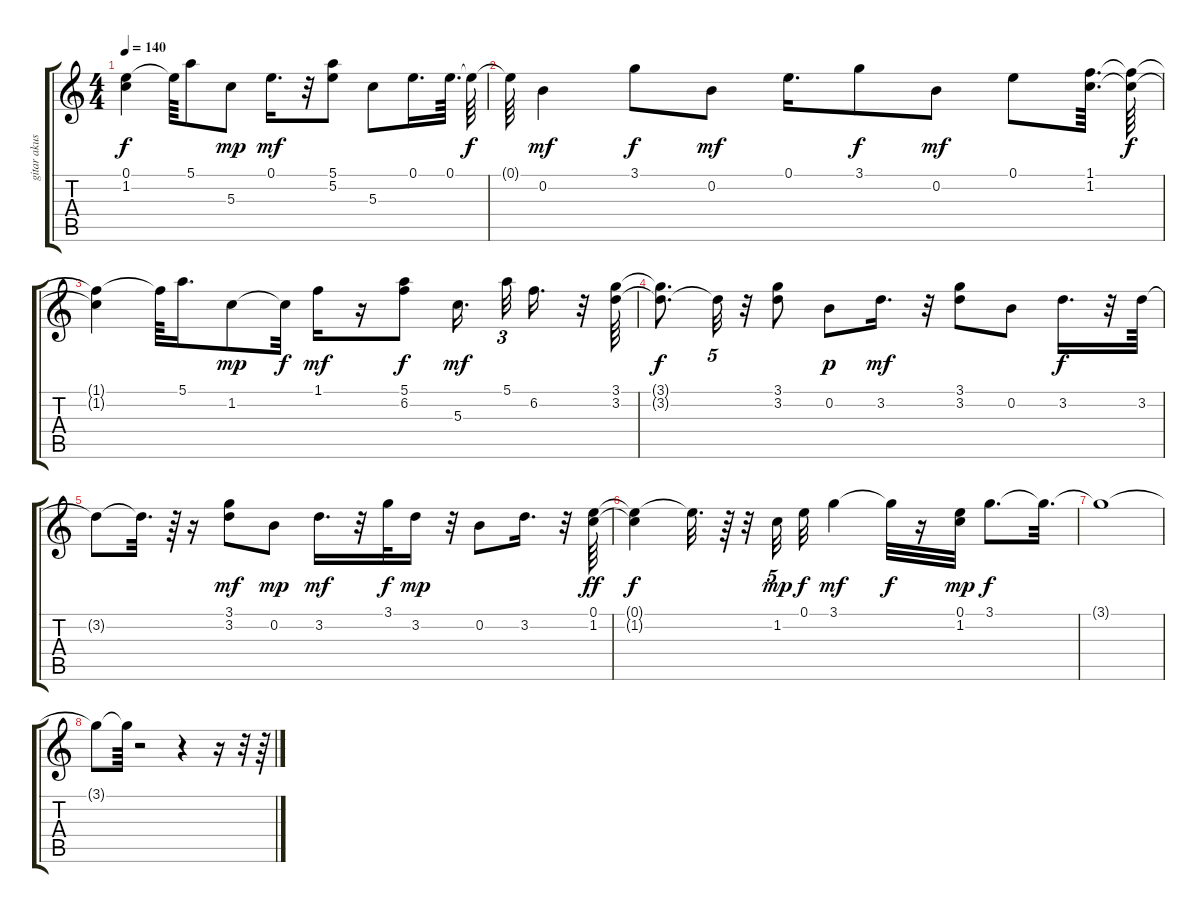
\track ("gitar akustk" "gitar akus") {instrument acousticguitarsteel}
\staff {score tabs}
\tuning (E4 B3 G3 D3 A2 E2) {hide}
\ts (4 4)
\tempo 140
\clef g2
\ks c
(0.1{t} 1.2{t}).4{dy f} 0.1{t}.64 5.1.8 5.3.8{dy mp} 0.1.16{d dy mf} r.32 (5.1 5.2).8 5.3.8 0.1.16{d} 0.1.64{d} 0.1{t}.64{dy f} |
0.1{t}.64 0.2.4{dy mf} 3.1.8{dy f} 0.2.8{dy mf} 0.1.16{d} 3.1.8{dy f} 0.2.8{dy mf} 0.1.8 (1.1 1.2).64{d} (1.1{t} 1.2{t}).64{dy f} |
(1.1{t} 1.2{t}).4 1.1{t}.64 5.1.16{d} 1.2.8{dy mp} 1.2{t}.32{dy f} 1.1.16{dy mf} r.16 (5.1 6.2).8{dy f} 5.3.16{d dy mf} 5.1.32{tu (3 2)} 6.2.16{d} r.32 (3.1 3.2).64 |
(3.1{t} 3.2{t}).8{d dy f} 3.2{t}.32{tu (5 4)} r.32 (3.1 3.2).8 0.2.8{dy p} 3.2.16{d dy mf} r.32 (3.1 3.2).8 0.2.8 3.2.16{d dy f} r.32 3.2.64 |
3.2{t}.8 3.2{t}.32{d} r.64 r.16 (3.1 3.2).8{dy mf} 0.2.8{dy mp} 3.2.16{d dy mf} r.32 3.1.32{dy f} 3.2.16{dy mp} r.32 0.2.8 3.2.16{d} r.32 (0.1 1.2).64{dy ff} |
(0.1{t} 1.2{t}).4{dy f} 0.1{t}.32{d} r.64 r.32 1.2.32{tu (5 4) dy mp} 0.1.32{dy f} 3.1.4{dy mf} 3.1{t}.32{dy f} r.16 (0.1 1.2).32{dy mp} 3.1.8{d dy f} 3.1{t}.32{d} |
3.1{t}.1 |
3.1{t}.8 3.1{t}.64 r.2 r.4 r.16 r.32 r.64
